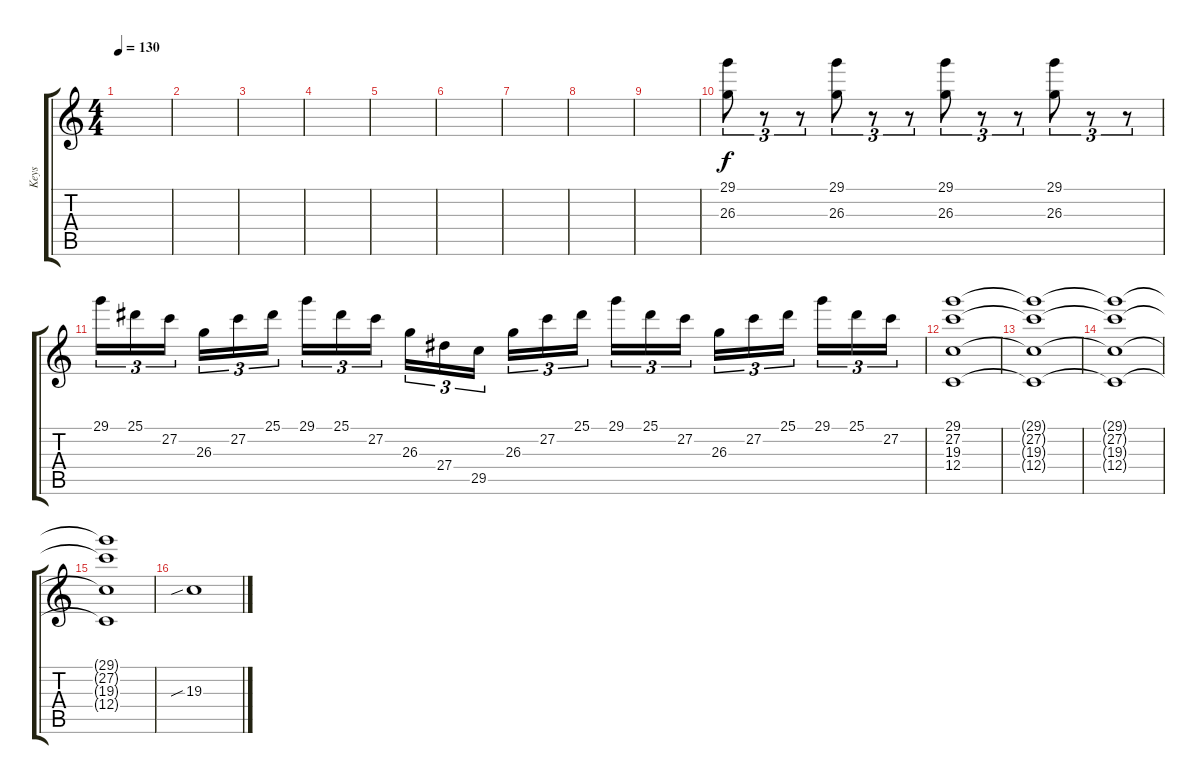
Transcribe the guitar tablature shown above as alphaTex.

\track ("Keys" "Keys") {instrument stringensemble1}
\staff {score tabs}
\tuning (D4 A3 F3 C3 G2 C2) {hide}
\ts (4 4)
\tempo 130
\clef g2
\ks c
|
|
|
|
|
|
|
|
|
(29.1 26.3).8{tu (3 2) volume 9 instrument stringensemble1} r.8{tu (3 2)} r.8{tu (3 2)} (29.1 26.3).8{tu (3 2)} r.8{tu (3 2)} r.8{tu (3 2)} (29.1 26.3).8{tu (3 2)} r.8{tu (3 2)} r.8{tu (3 2)} (29.1 26.3).8{tu (3 2)} r.8{tu (3 2)} r.8{tu (3 2)} |
29.1.16{tu (3 2)} 25.1.16{tu (3 2)} 27.2.16{tu (3 2)} 26.3.16{tu (3 2)} 27.2.16{tu (3 2)} 25.1.16{tu (3 2)} 29.1.16{tu (3 2)} 25.1.16{tu (3 2)} 27.2.16{tu (3 2)} 26.3.16{tu (3 2)} 27.4.16{tu (3 2)} 29.5.16{tu (3 2)} 26.3.16{tu (3 2)} 27.2.16{tu (3 2)} 25.1.16{tu (3 2)} 29.1.16{tu (3 2)} 25.1.16{tu (3 2)} 27.2.16{tu (3 2)} 26.3.16{tu (3 2)} 27.2.16{tu (3 2)} 25.1.16{tu (3 2)} 29.1.16{tu (3 2)} 25.1.16{tu (3 2)} 27.2.16{tu (3 2)} |
(29.1 27.2 19.3 12.4).1{volume 0} |
(29.1{t} 27.2{t} 19.3{t} 12.4{t}).1 |
(29.1{t} 27.2{t} 19.3{t} 12.4{t}).1 |
(29.1{t} 27.2{t} 19.3{t} 12.4{t}).1 |
19.3{sib}.1{volume 9 instrument stringensemble2}
